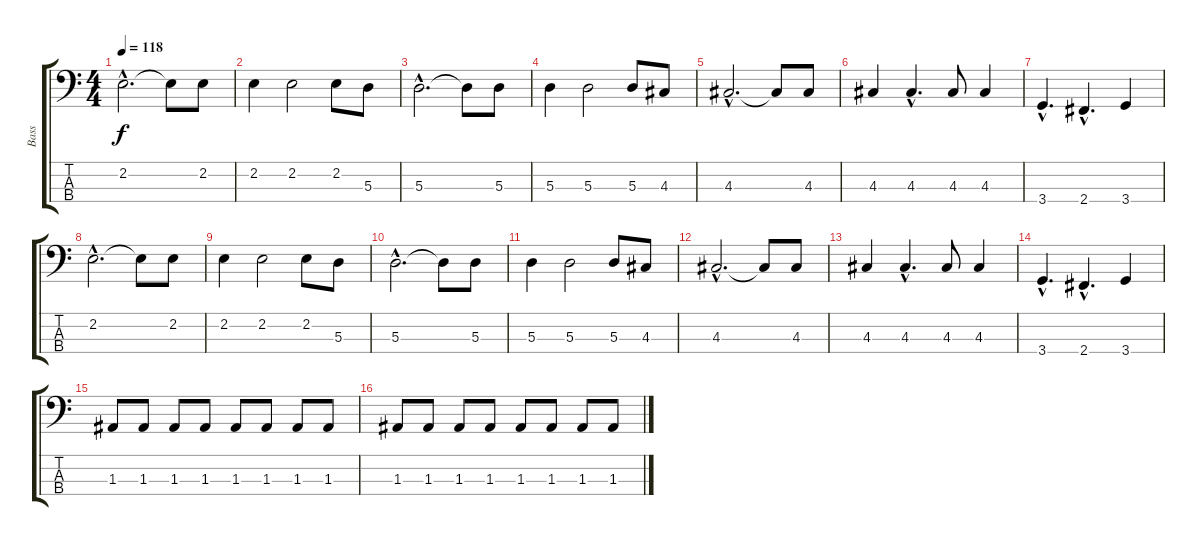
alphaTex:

\track ("Bass" "Bass") {instrument electricbasspick}
\staff {score tabs}
\tuning (G2 D2 A1 E1) {hide}
\ts (4 4)
\tempo 118
\clef f4
\ks c
2.2{hac}.2{d dy f} 2.2{t}.8 2.2.8 |
2.2.4 2.2.2 2.2.8 5.3.8 |
5.3{hac}.2{d} 5.3{t}.8 5.3.8 |
5.3.4 5.3.2 5.3.8 4.3.8 |
4.3{hac}.2{d} 4.3{t}.8 4.3.8 |
4.3.4 4.3{hac}.4{d} 4.3.8 4.3.4 |
3.4{hac}.4{d} 2.4{hac}.4{d} 3.4.4 |
2.2{hac}.2{d} 2.2{t}.8 2.2.8 |
2.2.4 2.2.2 2.2.8 5.3.8 |
5.3{hac}.2{d} 5.3{t}.8 5.3.8 |
5.3.4 5.3.2 5.3.8 4.3.8 |
4.3{hac}.2{d} 4.3{t}.8 4.3.8 |
4.3.4 4.3{hac}.4{d} 4.3.8 4.3.4 |
3.4{hac}.4{d} 2.4{hac}.4{d} 3.4.4 |
1.3.8 1.3.8 1.3.8 1.3.8 1.3.8 1.3.8 1.3.8 1.3.8 |
1.3.8 1.3.8 1.3.8 1.3.8 1.3.8 1.3.8 1.3.8 1.3.8
